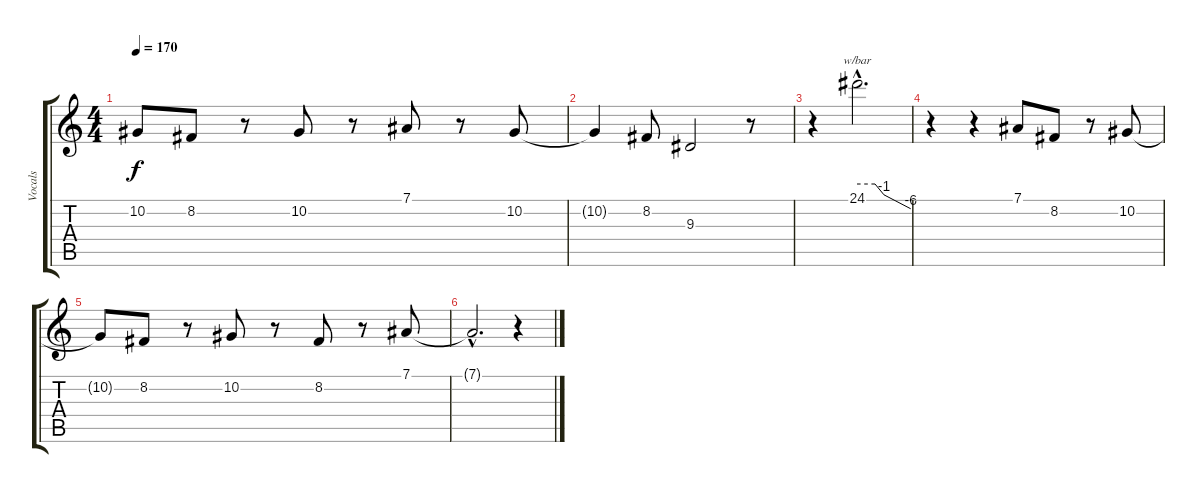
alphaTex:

\track ("Vocals" "Vocals") {instrument lead6voice}
\staff {score tabs}
\tuning (Eb4 Bb3 Gb3 Db3 Ab2 Eb2) {hide}
\ts (4 4)
\tempo 170
\clef g2
\ks c
10.2{t}.8{dy f} 8.2.8 r.8 10.2.8 r.8 7.1.8 r.8 10.2.8 |
10.2{t}.4 8.2.8 9.3.2 r.8 |
r.4 24.1{hac}.2{d tbe (custom default 0 0 20 0 30 -4 60 -24)} |
r.4 r.4 7.1.8 8.2.8 r.8 10.2.8 |
10.2{t}.8 8.2.8 r.8 10.2.8 r.8 8.2.8 r.8 7.1.8 |
7.1{hac t}.2{d} r.4
